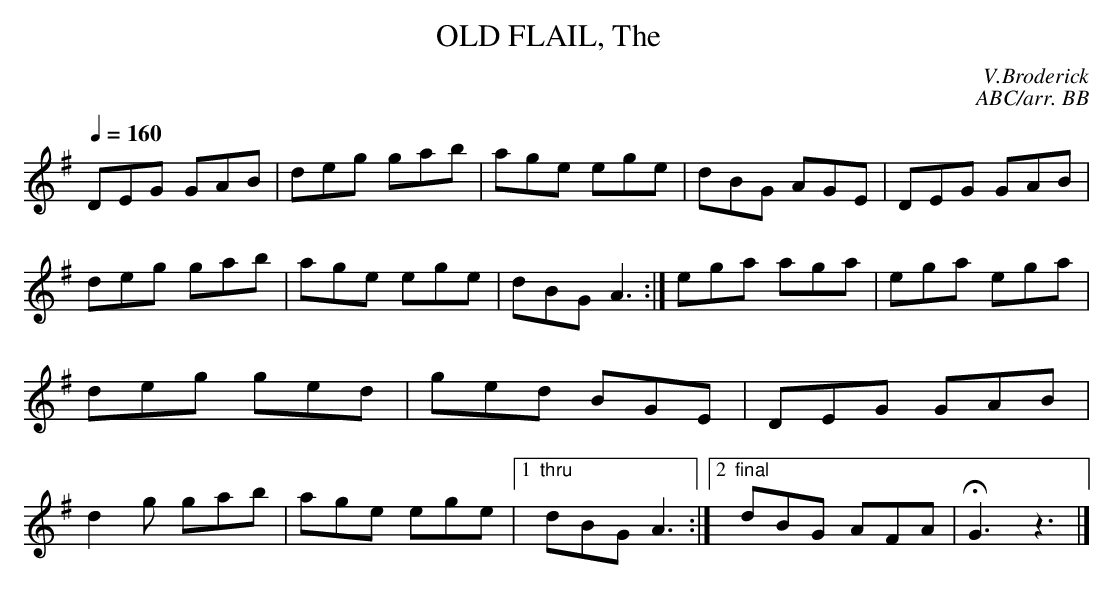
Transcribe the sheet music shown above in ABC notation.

X:1
T:OLD FLAIL, The  \
C:V.Broderick\
C:ABC/arr. BB\
Q:1/4=160\
M:6/8\
L:1/8\
K:G\
DEG GAB|deg gab|age ege|dBG AGE|\
DEG GAB|deg gab|age ege|dBG A3:|\
ega aga|ega ega|deg ged|ged BGE|\
DEG GAB|d2g gab|age ege|1 "thru"dBG A3:|\
[2 "final"dBG AFA|HG3z3|]\
\
\
